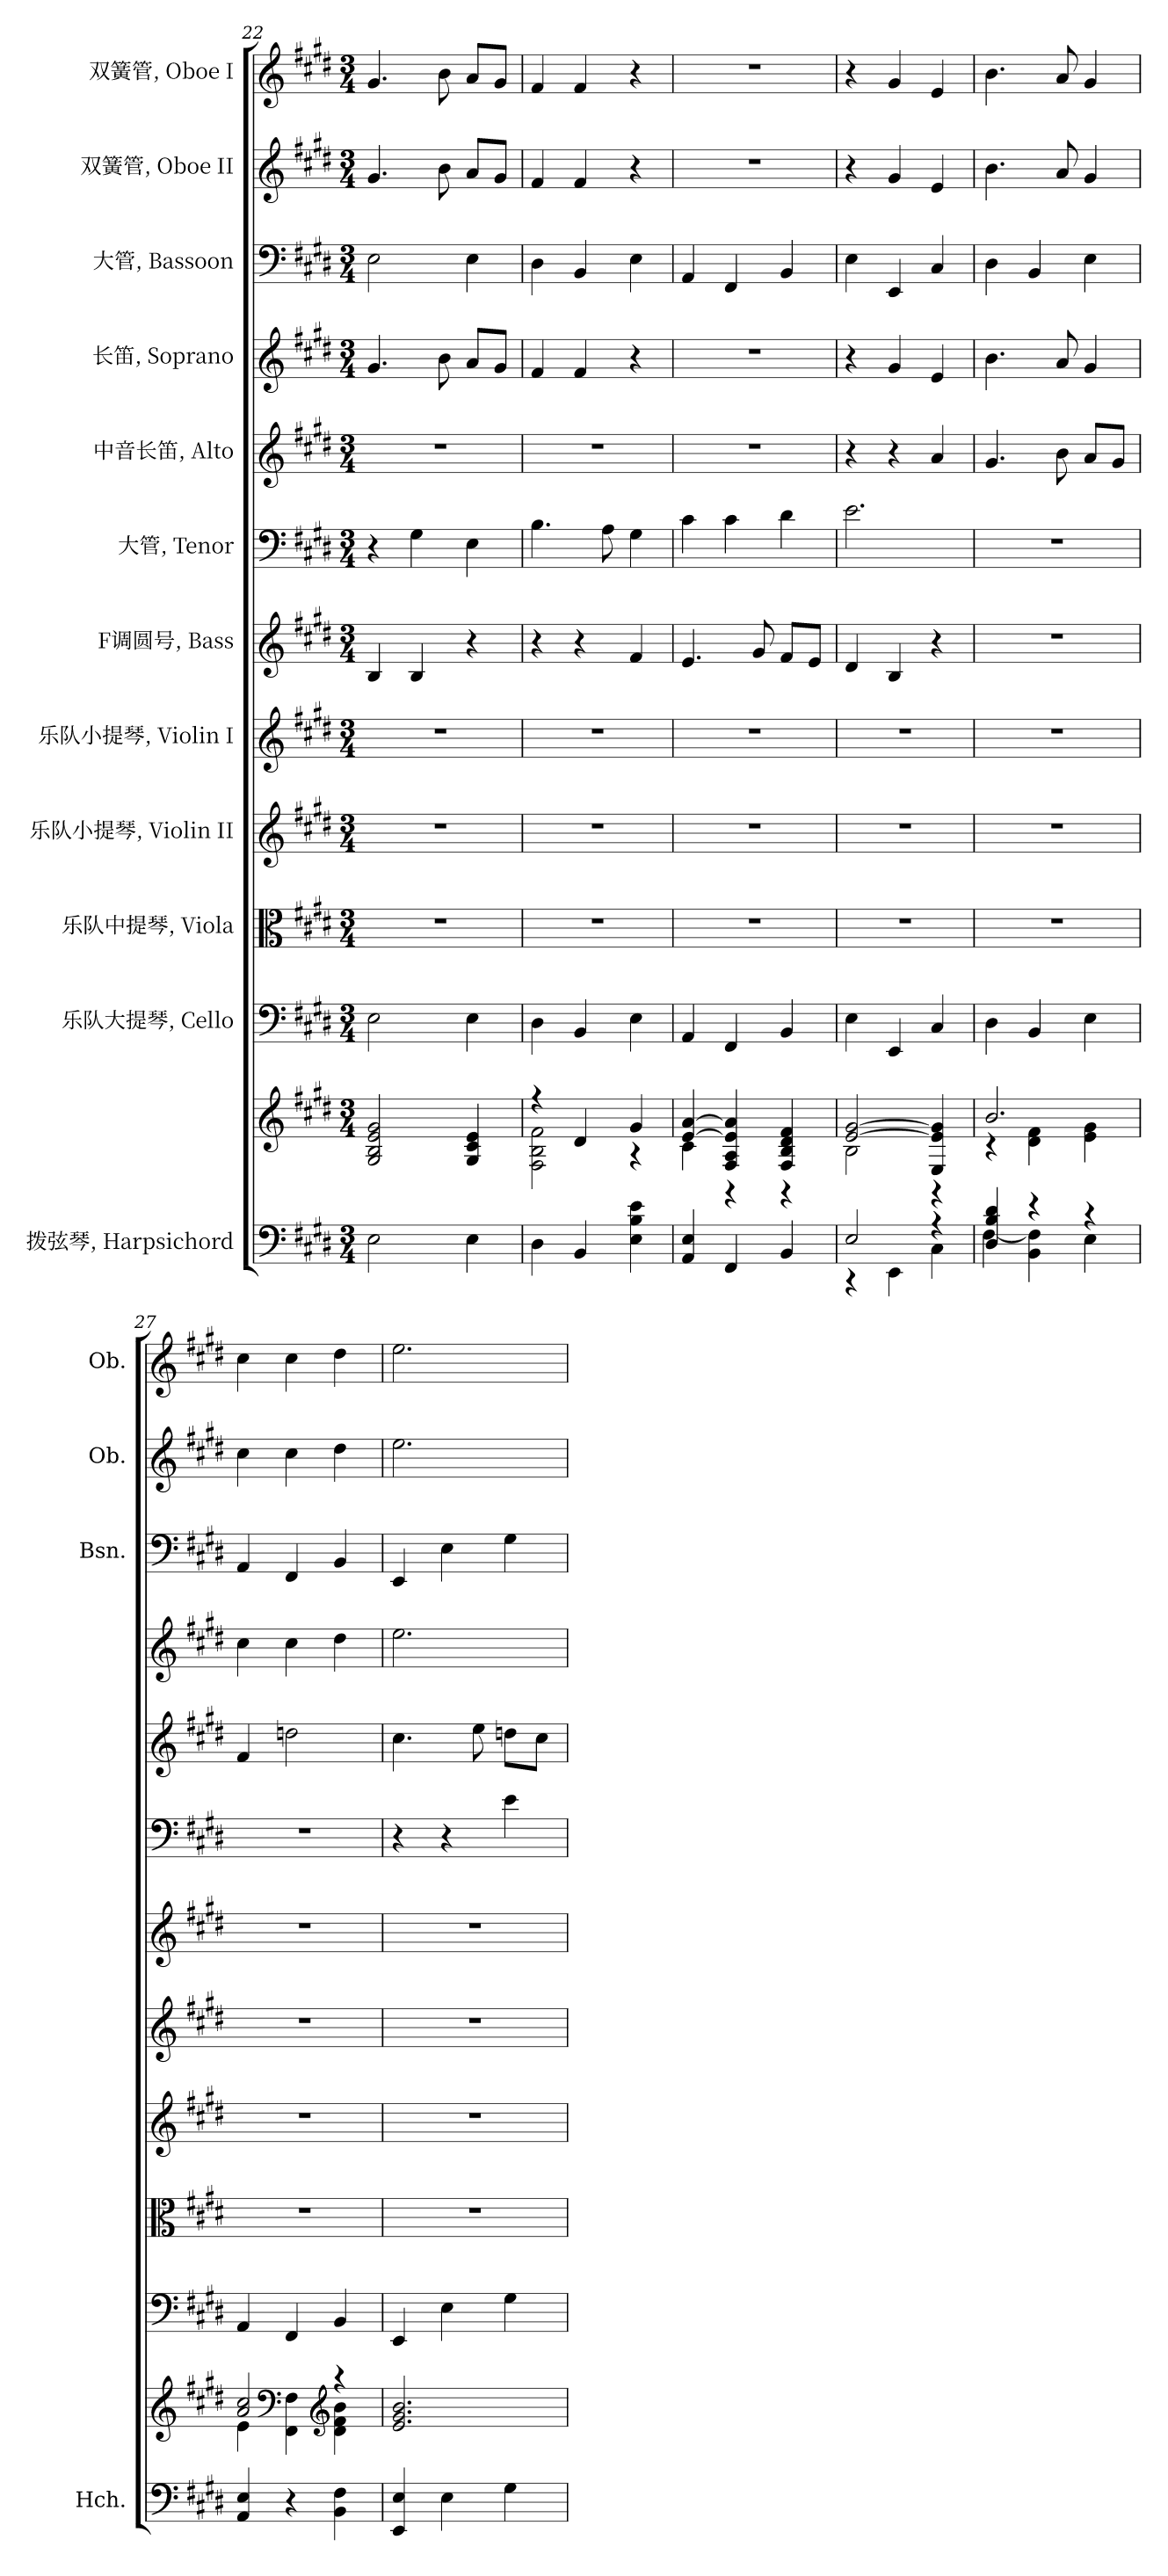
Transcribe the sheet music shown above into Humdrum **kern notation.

**kern	**kern	**kern	**kern	**kern	**kern	**kern	**kern	**kern	**kern	**kern	**kern	**kern
*part12	*part12	*part11	*part10	*part9	*part8	*part7	*part6	*part5	*part4	*part3	*part2	*part1
*staff13	*staff12	*staff11	*staff10	*staff9	*staff8	*staff7	*staff6	*staff5	*staff4	*staff3	*staff2	*staff1
*I"拨弦琴, Harpsichord	*	*I"乐队大提琴, Cello	*I"乐队中提琴, Viola	*I"乐队小提琴, Violin II	*I"乐队小提琴, Violin I	*I"F调圆号, Bass	*I"大管, Tenor	*I"中音长笛, Alto	*I"长笛, Soprano	*I"大管, Bassoon	*I"双簧管, Oboe II	*I"双簧管, Oboe I
*I'Hch.	*	*	*	*	*	*	*	*	*	*I'Bsn.	*I'Ob.	*I'Ob.
*clefF4	*clefG2	*clefF4	*clefC3	*clefG2	*clefG2	*clefG2	*clefF4	*clefG2	*clefG2	*clefF4	*clefG2	*clefG2
*	*	*	*	*	*	*ITrd4c7	*	*ITrd3c5	*	*	*	*
*k[f#c#g#d#]	*k[f#c#g#d#]	*k[f#c#g#d#]	*k[f#c#g#d#]	*k[f#c#g#d#]	*k[f#c#g#d#]	*k[f#c#g#]	*k[f#c#g#d#]	*k[f#c#g#d#a#]	*k[f#c#g#d#]	*k[f#c#g#d#]	*k[f#c#g#d#]	*k[f#c#g#d#]
*M3/4	*M3/4	*M3/4	*M3/4	*M3/4	*M3/4	*M3/4	*M3/4	*M3/4	*M3/4	*M3/4	*M3/4	*M3/4
=22	=22	=22	=22	=22	=22	=22	=22	=22	=22	=22	=22	=22
2E\	2G#/ 2B/ 2e/ 2g#/	2E\	2.r	2.r	2.r	4E/	4r	2.r	4.g#/	2E\	4.g#/	4.g#/
.	.	.	.	.	.	4E/	4G#\	.	.	.	.	.
.	.	.	.	.	.	.	.	.	8b\	.	8b\	8b\
4E\	4G#/ 4c#/ 4e/	4E\	.	.	.	4r	4E\	.	8a/L	4E\	8a/L	8a/L
.	.	.	.	.	.	.	.	.	8g#/J	.	8g#/J	8g#/J
=23	=23	=23	=23	=23	=23	=23	=23	=23	=23	=23	=23	=23
*	*^	*	*	*	*	*	*	*	*	*	*	*
4D#\	4r	2F#\ 2B\ 2f#\	4D#\	2.r	2.r	2.r	4r	4.B\	2.r	4f#/	4D#\	4f#/	4f#/
4BB/	4d#/	.	4BB/	.	.	.	4r	.	.	4f#/	4BB/	4f#/	4f#/
.	.	.	.	.	.	.	.	8A\	.	.	.	.	.
4E\ 4B\ 4e\	4g#/	4r	4E\	.	.	.	4B/	4G#\	.	4r	4E\	4r	4r
!!LO:PB:g=z
=24	=24	=24	=24	=24	=24	=24	=24	=24	=24	=24	=24	=24	=24
4AA/ 4E/	[4e/ [4a/	4c#\	4AA/	2.r	2.r	2.r	4.A/	4c#\	2.r	2.r	4AA/	2.r	2.r
4FF#/	4F#/ 4A/ 4e/] 4a/]	4r	4FF#/	.	.	.	.	4c#\	.	.	4FF#/	.	.
.	.	.	.	.	.	.	8c#/	.	.	.	.	.	.
4BB/	4F#/ 4B/ 4d#/ 4f#/	4r	4BB/	.	.	.	8B/L	4d#\	.	.	4BB/	.	.
.	.	.	.	.	.	.	8A/J	.	.	.	.	.	.
=25	=25	=25	=25	=25	=25	=25	=25	=25	=25	=25	=25	=25	=25
*^	*	*	*	*	*	*	*	*	*	*	*	*	*
2E/	4r	[2e/ [2g#/	2B\	4E\	2.r	2.r	2.r	4G#/	2.e\	4r	4r	4E\	4r	4r
.	4EE\	.	.	4EE/	.	.	.	4E/	.	4r	4g#/	4EE/	4g#/	4g#/
4r	4C#\	4E/ 4e/] 4g#/]	4r	4C#/	.	.	.	4r	.	4e/	4e/	4C#/	4e/	4e/
=26	=26	=26	=26	=26	=26	=26	=26	=26	=26	=26	=26	=26	=26	=26
4D#/ 4B/ 4d#/	[4F#\	2.b/	4r	4D#\	2.r	2.r	2.r	2.r	2.r	4.d#/	4.b\	4D#\	4.b\	4.b\
4r	4BB\ 4F#\]	.	4d#\ 4f#\	4BB/	.	.	.	.	.	.	.	4BB/	.	.
.	.	.	.	.	.	.	.	.	.	8f#\	8a/	.	8a/	8a/
4r	4E\	.	4e\ 4g#\	4E\	.	.	.	.	.	8e/L	4g#/	4E\	4g#/	4g#/
.	.	.	.	.	.	.	.	.	.	8d#/J	.	.	.	.
*v	*v	*	*	*	*	*	*	*	*	*	*	*	*	*
=27	=27	=27	=27	=27	=27	=27	=27	=27	=27	=27	=27	=27	=27
4AA/ 4E/	2a/ 2cc#/	4e\	4AA/	2.r	2.r	2.r	2.r	2.r	4c#/	4cc#\	4AA/	4cc#\	4cc#\
*	*clefF4	*	*	*	*	*	*	*	*	*	*	*	*
4r	.	4FF#\ 4F#\	4FF#/	.	.	.	.	.	2an\	4cc#\	4FF#/	4cc#\	4cc#\
*	*clefG2	*	*	*	*	*	*	*	*	*	*	*	*
4BB\ 4F#\	4r	4d#\ 4f#\ 4b\	4BB/	.	.	.	.	.	.	4dd#\	4BB/	4dd#\	4dd#\
*	*v	*v	*	*	*	*	*	*	*	*	*	*	*
=28	=28	=28	=28	=28	=28	=28	=28	=28	=28	=28	=28	=28
4EE/ 4E/	2.e/ 2.g#/ 2.b/	4EE/	2.r	2.r	2.r	2.r	4r	4.g#\	2.ee\	4EE/	2.ee\	2.ee\
4E\	.	4E\	.	.	.	.	4r	.	.	4E\	.	.
.	.	.	.	.	.	.	.	8b\	.	.	.	.
4G#\	.	4G#\	.	.	.	.	4e\	8an\L	.	4G#\	.	.
.	.	.	.	.	.	.	.	8g#\J	.	.	.	.
=	=	=	=	=	=	=	=	=	=	=	=	=
*-	*-	*-	*-	*-	*-	*-	*-	*-	*-	*-	*-	*-
